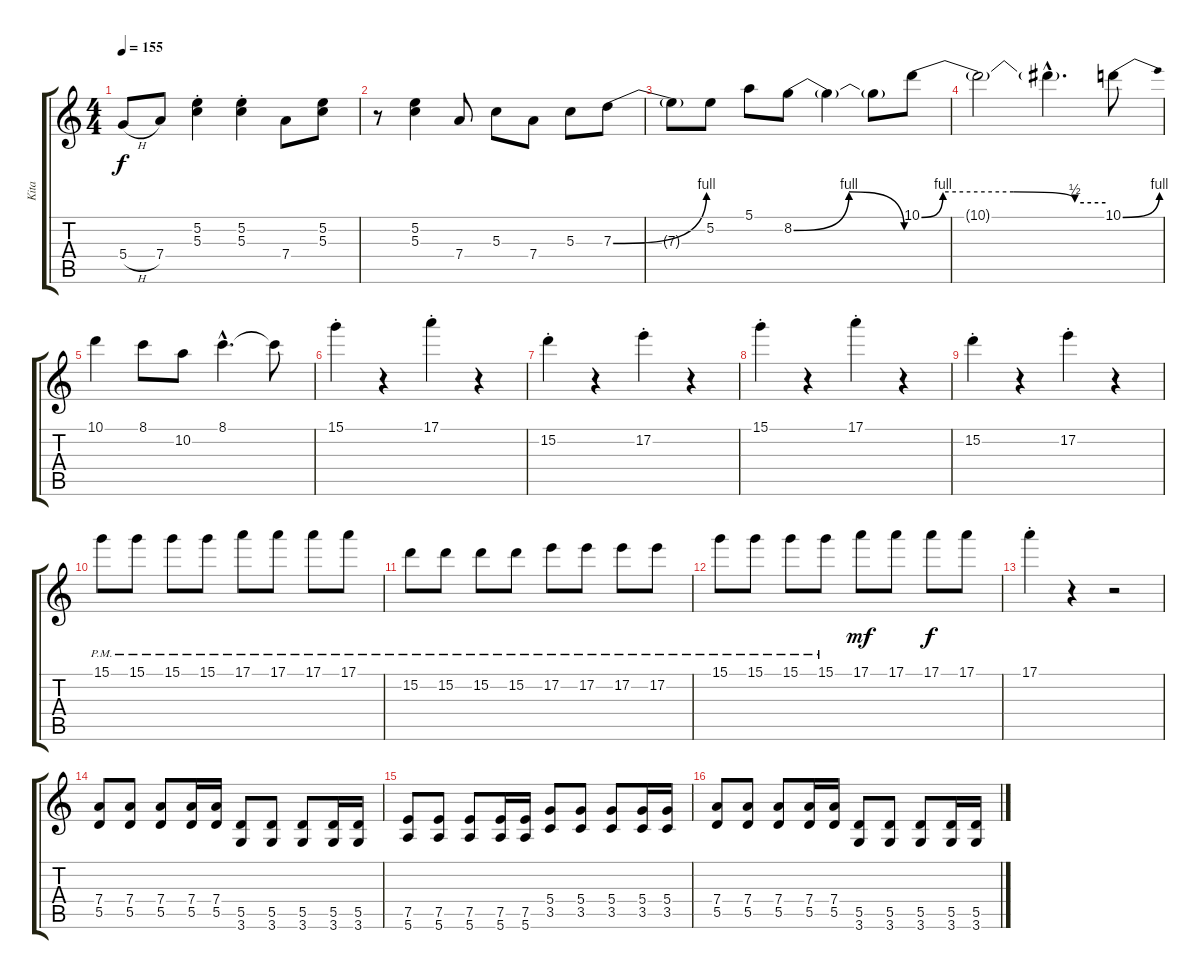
\track ("Kita" "Kita") {instrument overdrivenguitar}
\staff {score tabs}
\tuning (E4 B3 G3 D3 A2 E2) {hide}
\ts (4 4)
\tempo 155
\clef g2
\ks c
5.4{h}.8{dy f} 7.4.8 (5.2{st} 5.3{st}).4 (5.2{st} 5.3{st}).4 7.4.8 (5.2 5.3).8 |
r.8 (5.2 5.3).4 7.4.8 5.3.8 7.4.8 5.3.8 7.3{be (bend 0 0 60 4)}.8 |
7.3{t}.8 5.2.8 5.1.8 8.2{be (bendrelease 0 0 8 4 40 4 60 0)}.8 8.2{t}.4 8.2{t}.8 10.1{be (custom 0 0 7 4 30 4 50 2 60 2)}.8 |
10.1{t}.2 10.1{hac t}.4{d} 10.1{be (bend 0 0 60 4)}.8 |
10.1.4 8.1.8 10.2.8 8.1{hac}.4{d} 8.1{t}.8 |
15.1{st}.4 r.4 17.1{st}.4 r.4 |
15.2{st}.4 r.4 17.2{st}.4 r.4 |
15.1{st}.4 r.4 17.1{st}.4 r.4 |
15.2{st}.4 r.4 17.2{st}.4 r.4 |
15.1{pm}.8 15.1{pm}.8 15.1{pm}.8 15.1{pm}.8 17.1{pm}.8 17.1{pm}.8 17.1{pm}.8 17.1{pm}.8 |
15.2{pm}.8 15.2{pm}.8 15.2{pm}.8 15.2{pm}.8 17.2{pm}.8 17.2{pm}.8 17.2{pm}.8 17.2{pm}.8 |
15.1{pm}.8 15.1{pm}.8 15.1{pm}.8 15.1{pm}.8 17.1.8{dy mf} 17.1.8 17.1.8{dy f} 17.1.8 |
17.1{st}.4 r.4 r.2 |
(7.4 5.5).8 (7.4 5.5).8 (7.4 5.5).8 (7.4 5.5).16 (7.4 5.5).16 (5.5 3.6).8 (5.5 3.6).8 (5.5 3.6).8 (5.5 3.6).16 (5.5 3.6).16 |
(7.5 5.6).8 (7.5 5.6).8 (7.5 5.6).8 (7.5 5.6).16 (7.5 5.6).16 (5.4 3.5).8 (5.4 3.5).8 (5.4 3.5).8 (5.4 3.5).16 (5.4 3.5).16 |
(7.4 5.5).8 (7.4 5.5).8 (7.4 5.5).8 (7.4 5.5).16 (7.4 5.5).16 (5.5 3.6).8 (5.5 3.6).8 (5.5 3.6).8 (5.5 3.6).16 (5.5 3.6).16
